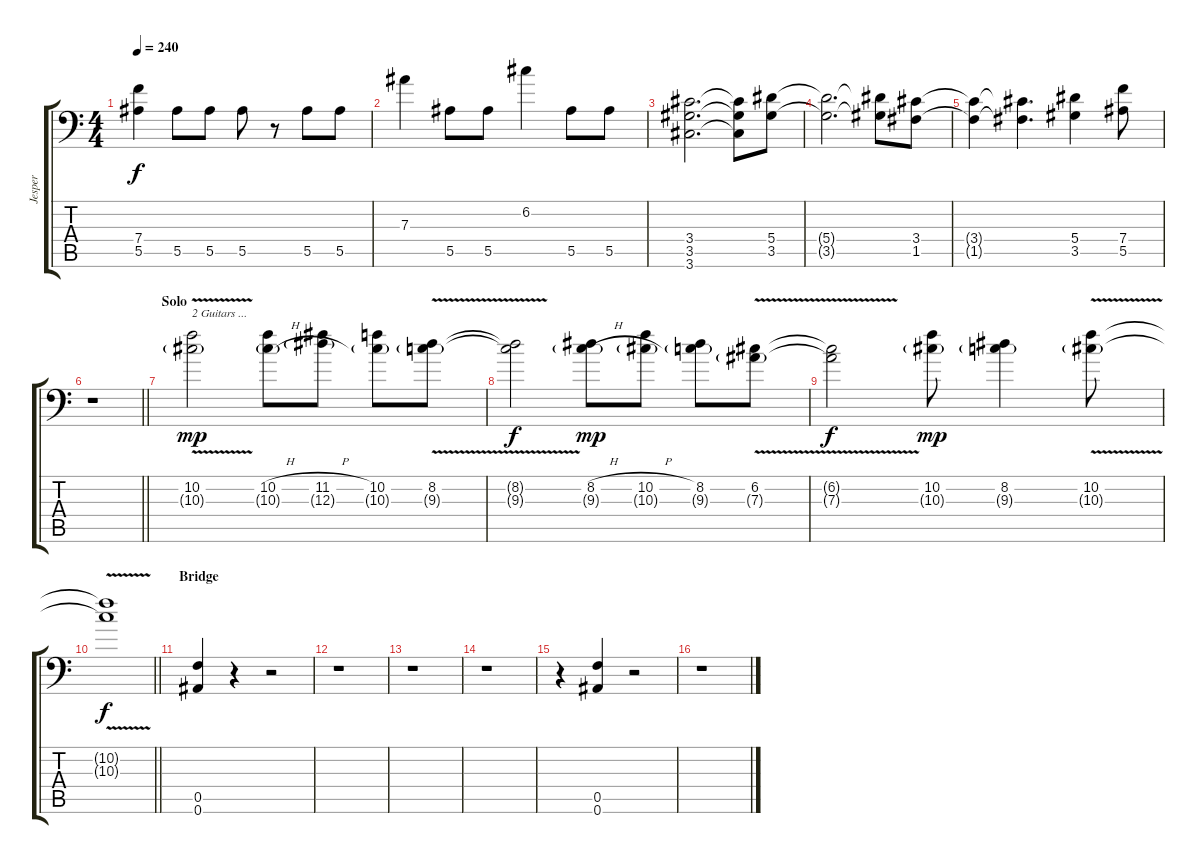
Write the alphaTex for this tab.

\track ("Jesper" "Jesper") {instrument distortionguitar}
\staff {score tabs}
\tuning (C4 G3 Eb3 Bb2 F2 Bb1) {hide}
\ts (4 4)
\tempo 240
\clef f4
\ks c
(7.4{t} 5.5{t}).4{dy f} 5.5.8 5.5.8 5.5.8 r.8 5.5.8 5.5.8 |
7.3.4 5.5.8 5.5.8 6.2.4 5.5.8 5.5.8 |
(3.4 3.5 3.6).2{d} (3.4{t} 3.5{t} 3.6{t}).8 (5.4 3.5).8 |
(5.4{t} 3.5{t}).2{d} (5.4{t} 3.5{t}).8 (3.4 1.5).8 |
(3.4{t} 1.5{t}).4 (3.4{t} 1.5{t}).4{d} (5.4 3.5).4 (7.4 5.5).8 |
\barLineRight lightlight
r.1 |
\section ("" "Solo")
(10.2{v} 10.3{v g}).2{txt "2 Guitars ..." dy mp} (10.2{h} 10.3{h g}).8 (11.2{h} 12.3{h g}).8 (10.2 10.3{g}).8 (8.2{v} 9.3{v g}).8 |
(8.2{v t} 9.3{v t}).2{dy f} (8.2{h} 9.3{h g}).8{dy mp} (10.2{h} 10.3{h g}).8 (8.2 9.3{g}).8 (6.2{v} 7.3{v g}).8 |
(6.2{v t} 7.3{v t}).2{dy f} (10.2 10.3{g}).8{dy mp} (8.2 9.3{g}).4 (10.2{v} 10.3{v g}).8 |
\barLineRight lightlight
(10.2{t} 10.3{t}).1{dy f} |
\section ("" "Bridge")
(0.5 0.6).4 r.4 r.2 |
r.1 |
r.1 |
r.1 |
r.4 (0.5 0.6).4 r.2 |
r.1
